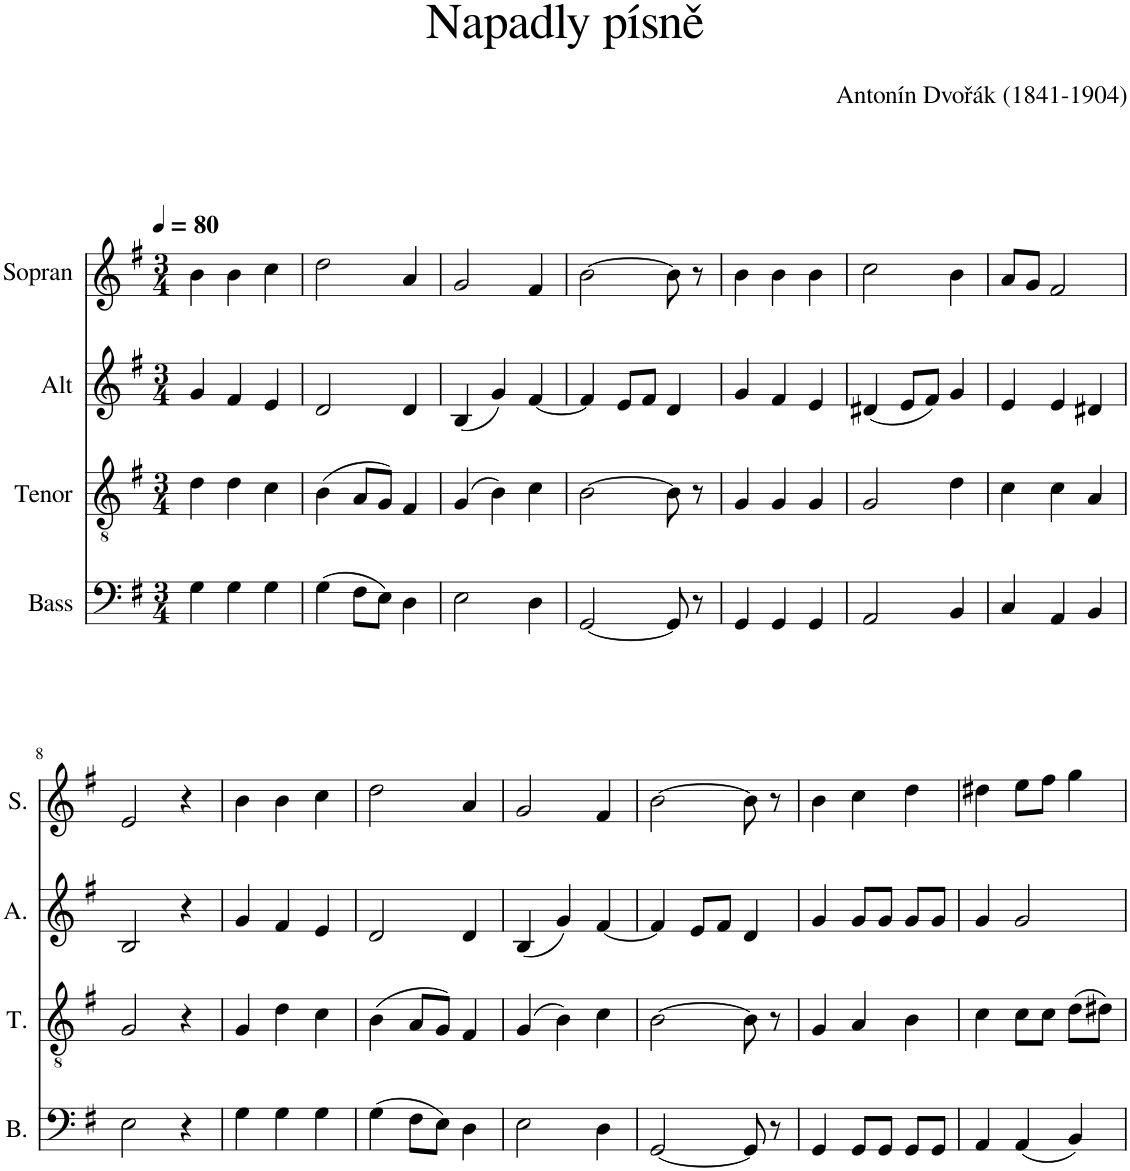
**kern	**kern	**kern	**kern
*part4	*part3	*part2	*part1
*staff4	*staff3	*staff2	*staff1
*I"Bass	*I"Tenor	*I"Alt	*I"Sopran
*I'B.	*I'T.	*I'A.	*I'S.
*clefF4	*clefGv2	*clefG2	*clefG2
*k[f#]	*k[f#]	*k[f#]	*k[f#]
*M3/4	*M3/4	*M3/4	*M3/4
*MM80	*MM80	*MM80	*MM80
=1	=1	=1	=1
4G\	4d\	4g/	4b\
4G\	4d\	4f#/	4b\
4G\	4c\	4e/	4cc\
=2	=2	=2	=2
(4G\	(4B\	2d/	2dd\
8F#\L	8A/L	.	.
8E\J)	8G/J)	.	.
4D\	4F#/	4d/	4a/
=3	=3	=3	=3
2E\	(4G/	(4B/	2g/
.	4B\)	4g/)	.
4D\	4c\	[4f#/	4f#/
=4	=4	=4	=4
[2GG/	[2B\	4f#/]	[2b\
.	.	8e/L	.
.	.	8f#/J	.
8GG/]	8B\]	4d/	8b\]
8r	8r	.	8r
=5	=5	=5	=5
4GG/	4G/	4g/	4b\
4GG/	4G/	4f#/	4b\
4GG/	4G/	4e/	4b\
=6	=6	=6	=6
2AA/	2G/	(4d#X/	2cc\
.	.	8e/L	.
.	.	8f#/J)	.
4BB/	4d\	4g/	4b\
=7	=7	=7	=7
4C/	4c\	4e/	8a/L
.	.	.	8g/J
4AA/	4c\	4e/	2f#/
4BB/	4A/	4d#X/	.
!!LO:LB:g=z
=8	=8	=8	=8
2E\	2G/	2B/	2e/
4r	4r	4r	4r
=9	=9	=9	=9
4G\	4G/	4g/	4b\
4G\	4d\	4f#/	4b\
4G\	4c\	4e/	4cc\
=10	=10	=10	=10
(4G\	(4B\	2d/	2dd\
8F#\L	8A/L	.	.
8E\J)	8G/J)	.	.
4D\	4F#/	4d/	4a/
=11	=11	=11	=11
2E\	(4G/	(4B/	2g/
.	4B\)	4g/)	.
4D\	4c\	[4f#/	4f#/
=12	=12	=12	=12
[2GG/	[2B\	4f#/]	[2b\
.	.	8e/L	.
.	.	8f#/J	.
8GG/]	8B\]	4d/	8b\]
8r	8r	.	8r
=13	=13	=13	=13
4GG/	4G/	4g/	4b\
8GG/L	4A/	8g/L	4cc\
8GG/J	.	8g/J	.
8GG/L	4B\	8g/L	4dd\
8GG/J	.	8g/J	.
=14	=14	=14	=14
4AA/	4c\	4g/	4dd#X\
(4AA/	8c\L	2g/	8ee\L
.	8c\J	.	8ff#\J
4BB/)	(8d\L	.	4gg\
.	8d#X\J)	.	.
=	=	=	=
*-	*-	*-	*-
